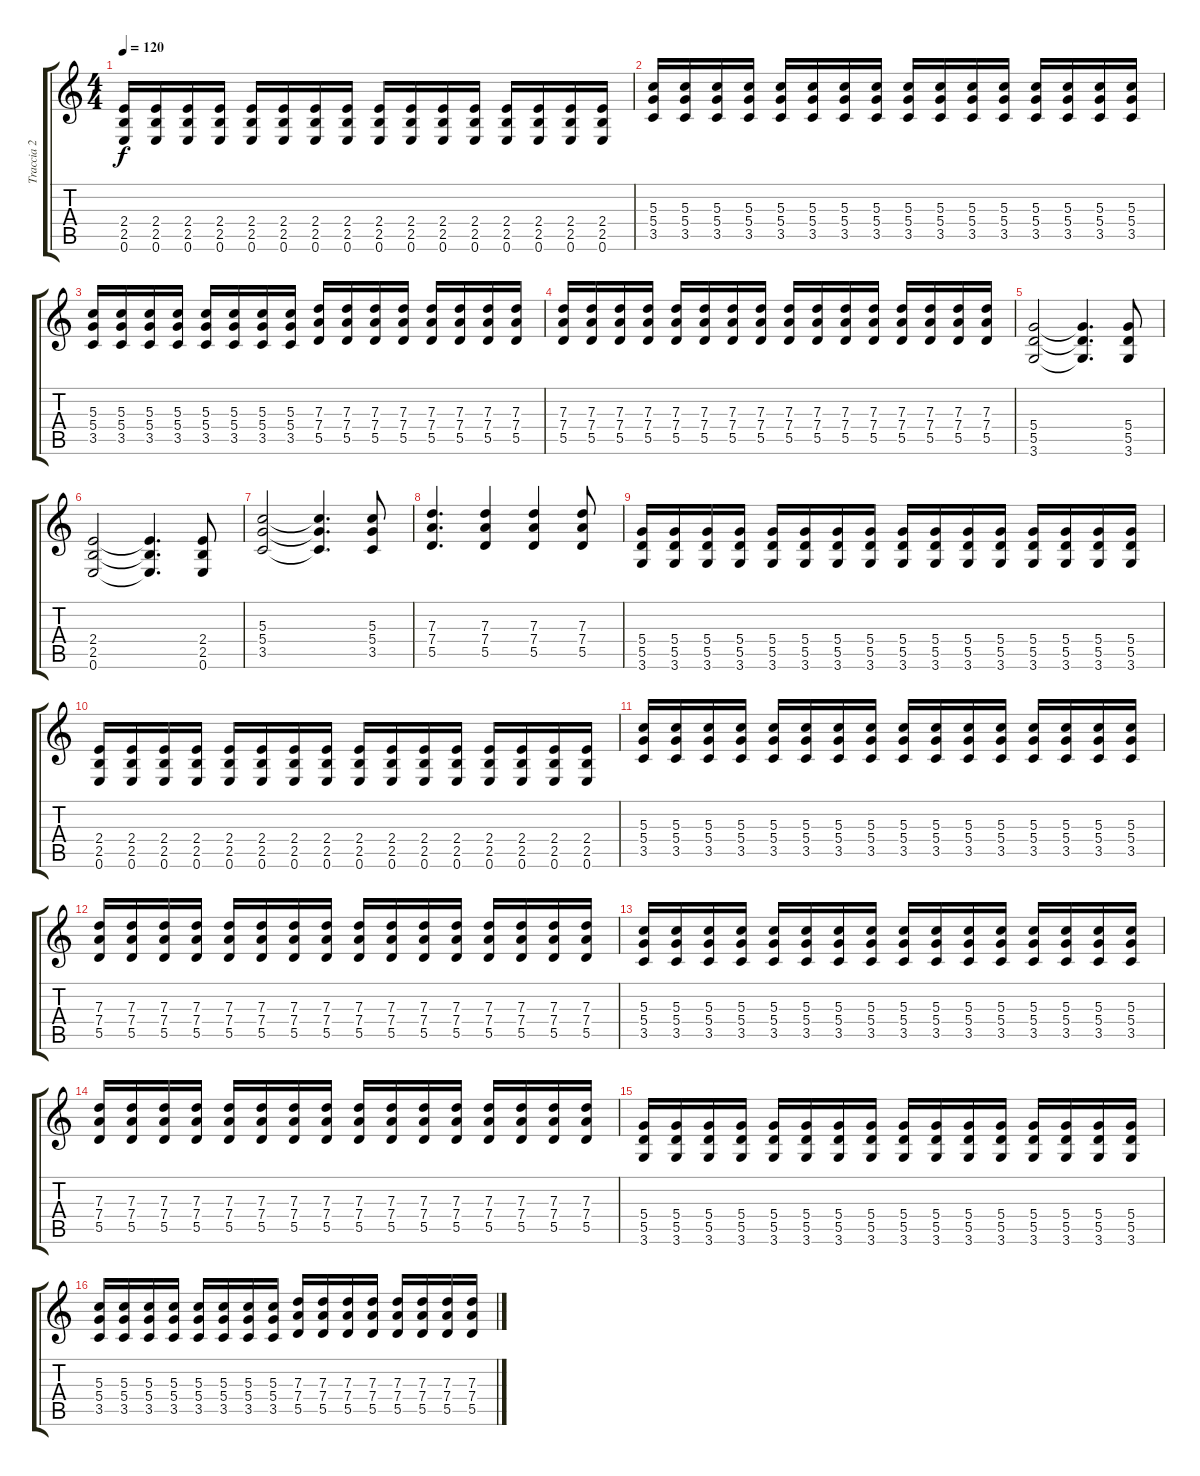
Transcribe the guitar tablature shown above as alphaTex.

\track ("Traccia 2" "Traccia 2") {instrument distortionguitar}
\staff {score tabs}
\tuning (E4 B3 G3 D3 A2 E2) {hide}
\ts (4 4)
\tempo 120
\clef g2
\ks c
(2.4 2.5 0.6).16{dy f} (2.4 2.5 0.6).16 (2.4 2.5 0.6).16 (2.4 2.5 0.6).16 (2.4 2.5 0.6).16 (2.4 2.5 0.6).16 (2.4 2.5 0.6).16 (2.4 2.5 0.6).16 (2.4 2.5 0.6).16 (2.4 2.5 0.6).16 (2.4 2.5 0.6).16 (2.4 2.5 0.6).16 (2.4 2.5 0.6).16 (2.4 2.5 0.6).16 (2.4 2.5 0.6).16 (2.4 2.5 0.6).16 |
(5.3 5.4 3.5).16 (5.3 5.4 3.5).16 (5.3 5.4 3.5).16 (5.3 5.4 3.5).16 (5.3 5.4 3.5).16 (5.3 5.4 3.5).16 (5.3 5.4 3.5).16 (5.3 5.4 3.5).16 (5.3 5.4 3.5).16 (5.3 5.4 3.5).16 (5.3 5.4 3.5).16 (5.3 5.4 3.5).16 (5.3 5.4 3.5).16 (5.3 5.4 3.5).16 (5.3 5.4 3.5).16 (5.3 5.4 3.5).16 |
(5.3 5.4 3.5).16 (5.3 5.4 3.5).16 (5.3 5.4 3.5).16 (5.3 5.4 3.5).16 (5.3 5.4 3.5).16 (5.3 5.4 3.5).16 (5.3 5.4 3.5).16 (5.3 5.4 3.5).16 (7.3 7.4 5.5).16 (7.3 7.4 5.5).16 (7.3 7.4 5.5).16 (7.3 7.4 5.5).16 (7.3 7.4 5.5).16 (7.3 7.4 5.5).16 (7.3 7.4 5.5).16 (7.3 7.4 5.5).16 |
(7.3 7.4 5.5).16 (7.3 7.4 5.5).16 (7.3 7.4 5.5).16 (7.3 7.4 5.5).16 (7.3 7.4 5.5).16 (7.3 7.4 5.5).16 (7.3 7.4 5.5).16 (7.3 7.4 5.5).16 (7.3 7.4 5.5).16 (7.3 7.4 5.5).16 (7.3 7.4 5.5).16 (7.3 7.4 5.5).16 (7.3 7.4 5.5).16 (7.3 7.4 5.5).16 (7.3 7.4 5.5).16 (7.3 7.4 5.5).16 |
(5.4 5.5 3.6).2 (5.4{t} 5.5{t} 3.6{t}).4{d} (5.4 5.5 3.6).8 |
(2.4 2.5 0.6).2 (2.4{t} 2.5{t} 0.6{t}).4{d} (2.4 2.5 0.6).8 |
(5.3 5.4 3.5).2 (5.3{t} 5.4{t} 3.5{t}).4{d} (5.3 5.4 3.5).8 |
(7.3 7.4 5.5).4{d} (7.3 7.4 5.5).4 (7.3 7.4 5.5).4 (7.3 7.4 5.5).8 |
(5.4 5.5 3.6).16 (5.4 5.5 3.6).16 (5.4 5.5 3.6).16 (5.4 5.5 3.6).16 (5.4 5.5 3.6).16 (5.4 5.5 3.6).16 (5.4 5.5 3.6).16 (5.4 5.5 3.6).16 (5.4 5.5 3.6).16 (5.4 5.5 3.6).16 (5.4 5.5 3.6).16 (5.4 5.5 3.6).16 (5.4 5.5 3.6).16 (5.4 5.5 3.6).16 (5.4 5.5 3.6).16 (5.4 5.5 3.6).16 |
(2.4 2.5 0.6).16 (2.4 2.5 0.6).16 (2.4 2.5 0.6).16 (2.4 2.5 0.6).16 (2.4 2.5 0.6).16 (2.4 2.5 0.6).16 (2.4 2.5 0.6).16 (2.4 2.5 0.6).16 (2.4 2.5 0.6).16 (2.4 2.5 0.6).16 (2.4 2.5 0.6).16 (2.4 2.5 0.6).16 (2.4 2.5 0.6).16 (2.4 2.5 0.6).16 (2.4 2.5 0.6).16 (2.4 2.5 0.6).16 |
(5.3 5.4 3.5).16 (5.3 5.4 3.5).16 (5.3 5.4 3.5).16 (5.3 5.4 3.5).16 (5.3 5.4 3.5).16 (5.3 5.4 3.5).16 (5.3 5.4 3.5).16 (5.3 5.4 3.5).16 (5.3 5.4 3.5).16 (5.3 5.4 3.5).16 (5.3 5.4 3.5).16 (5.3 5.4 3.5).16 (5.3 5.4 3.5).16 (5.3 5.4 3.5).16 (5.3 5.4 3.5).16 (5.3 5.4 3.5).16 |
(7.3 7.4 5.5).16 (7.3 7.4 5.5).16 (7.3 7.4 5.5).16 (7.3 7.4 5.5).16 (7.3 7.4 5.5).16 (7.3 7.4 5.5).16 (7.3 7.4 5.5).16 (7.3 7.4 5.5).16 (7.3 7.4 5.5).16 (7.3 7.4 5.5).16 (7.3 7.4 5.5).16 (7.3 7.4 5.5).16 (7.3 7.4 5.5).16 (7.3 7.4 5.5).16 (7.3 7.4 5.5).16 (7.3 7.4 5.5).16 |
(5.3 5.4 3.5).16 (5.3 5.4 3.5).16 (5.3 5.4 3.5).16 (5.3 5.4 3.5).16 (5.3 5.4 3.5).16 (5.3 5.4 3.5).16 (5.3 5.4 3.5).16 (5.3 5.4 3.5).16 (5.3 5.4 3.5).16 (5.3 5.4 3.5).16 (5.3 5.4 3.5).16 (5.3 5.4 3.5).16 (5.3 5.4 3.5).16 (5.3 5.4 3.5).16 (5.3 5.4 3.5).16 (5.3 5.4 3.5).16 |
(7.3 7.4 5.5).16 (7.3 7.4 5.5).16 (7.3 7.4 5.5).16 (7.3 7.4 5.5).16 (7.3 7.4 5.5).16 (7.3 7.4 5.5).16 (7.3 7.4 5.5).16 (7.3 7.4 5.5).16 (7.3 7.4 5.5).16 (7.3 7.4 5.5).16 (7.3 7.4 5.5).16 (7.3 7.4 5.5).16 (7.3 7.4 5.5).16 (7.3 7.4 5.5).16 (7.3 7.4 5.5).16 (7.3 7.4 5.5).16 |
(5.4 5.5 3.6).16 (5.4 5.5 3.6).16 (5.4 5.5 3.6).16 (5.4 5.5 3.6).16 (5.4 5.5 3.6).16 (5.4 5.5 3.6).16 (5.4 5.5 3.6).16 (5.4 5.5 3.6).16 (5.4 5.5 3.6).16 (5.4 5.5 3.6).16 (5.4 5.5 3.6).16 (5.4 5.5 3.6).16 (5.4 5.5 3.6).16 (5.4 5.5 3.6).16 (5.4 5.5 3.6).16 (5.4 5.5 3.6).16 |
(5.3 5.4 3.5).16 (5.3 5.4 3.5).16 (5.3 5.4 3.5).16 (5.3 5.4 3.5).16 (5.3 5.4 3.5).16 (5.3 5.4 3.5).16 (5.3 5.4 3.5).16 (5.3 5.4 3.5).16 (7.3 7.4 5.5).16 (7.3 7.4 5.5).16 (7.3 7.4 5.5).16 (7.3 7.4 5.5).16 (7.3 7.4 5.5).16 (7.3 7.4 5.5).16 (7.3 7.4 5.5).16 (7.3 7.4 5.5).16
